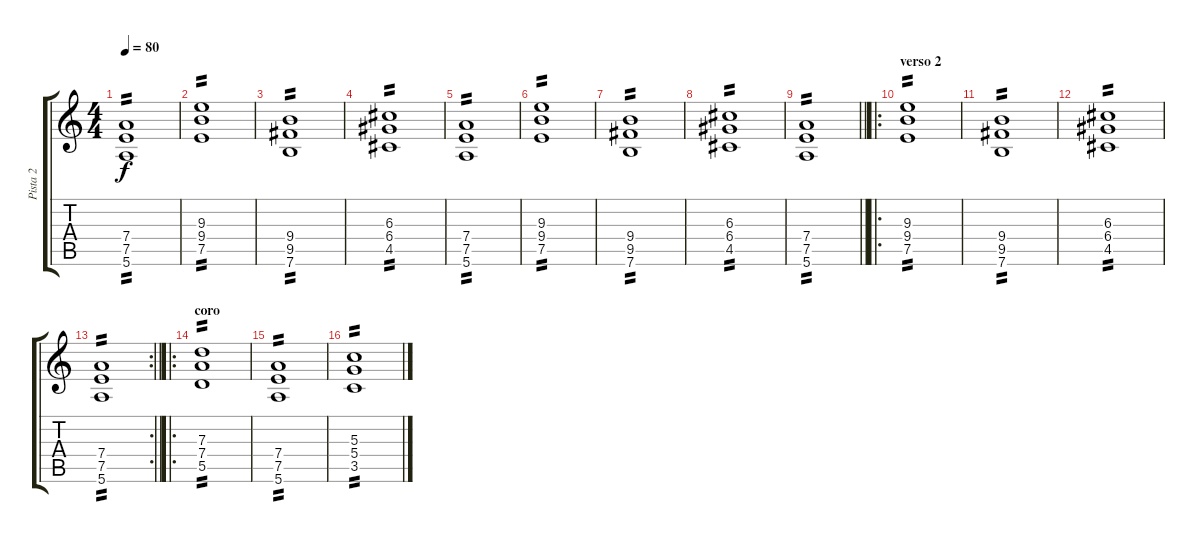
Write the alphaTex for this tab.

\track ("Pista 2" "Pista 2") {instrument overdrivenguitar}
\staff {score tabs}
\tuning (E4 B3 G3 D3 A2 E2) {hide}
\ts (4 4)
\tempo 80
\clef g2
\ks c
(7.4 7.5 5.6).1{tp 2 dy f} |
(9.3 9.4 7.5).1{tp 2} |
(9.4 9.5 7.6).1{tp 2} |
(6.3 6.4 4.5).1{tp 2} |
(7.4 7.5 5.6).1{tp 2} |
(9.3 9.4 7.5).1{tp 2} |
(9.4 9.5 7.6).1{tp 2} |
(6.3 6.4 4.5).1{tp 2} |
\barLineRight lightlight
(7.4 7.5 5.6).1{tp 2} |
\ro
\section ("" "verso 2")
(9.3 9.4 7.5).1{tp 2} |
(9.4 9.5 7.6).1{tp 2} |
(6.3 6.4 4.5).1{tp 2} |
\rc 2
\barLineRight lightlight
(7.4 7.5 5.6).1{tp 2} |
\ro
\section ("" "coro")
(7.3 7.4 5.5).1{tp 2} |
(7.4 7.5 5.6).1{tp 2} |
(5.3 5.4 3.5).1{tp 2}
